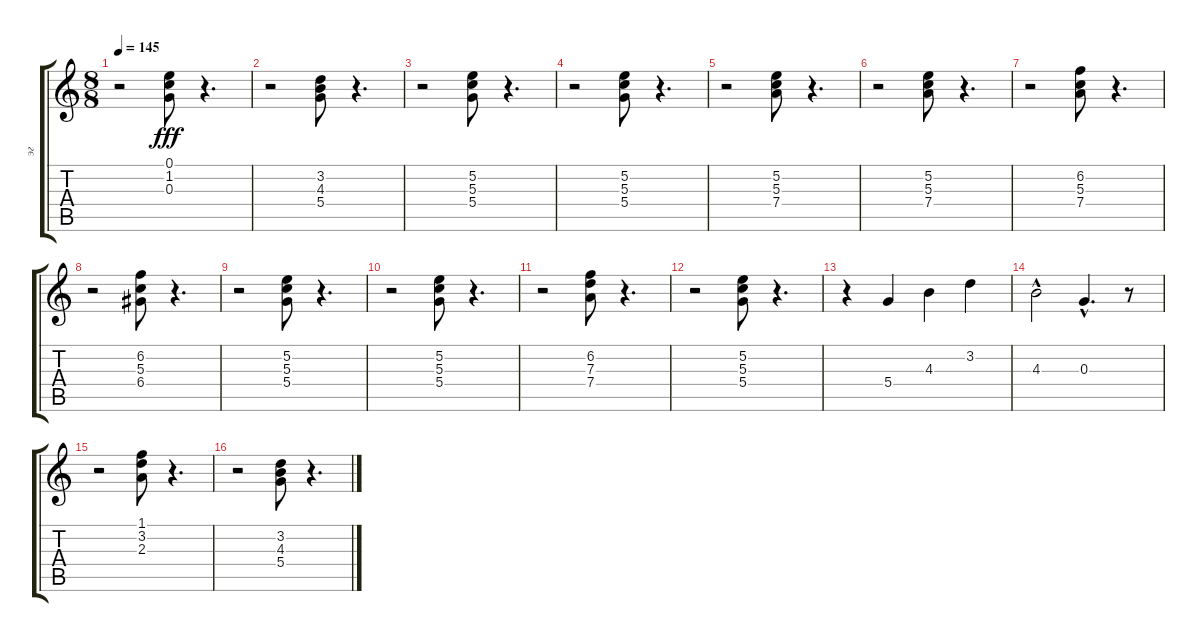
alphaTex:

\track ("эг" "эг") {instrument electricguitarclean}
\staff {score tabs}
\tuning (E4 B3 G3 D3 A2 E2) {hide}
\ts (8 8)
\tempo 145
\clef g2
\ks c
r.2{dy fff} (0.1 1.2 0.3).8 r.4{d} |
r.2 (3.2 4.3 5.4).8 r.4{d} |
r.2 (5.2 5.3 5.4).8 r.4{d} |
r.2 (5.2 5.3 5.4).8 r.4{d} |
r.2 (5.2 5.3 7.4).8 r.4{d} |
r.2 (5.2 5.3 7.4).8 r.4{d} |
r.2 (6.2 5.3 7.4).8 r.4{d} |
r.2 (6.2 5.3 6.4).8 r.4{d} |
r.2 (5.2 5.3 5.4).8 r.4{d} |
r.2 (5.2 5.3 5.4).8 r.4{d} |
r.2 (6.2 7.3 7.4).8 r.4{d} |
r.2 (5.2 5.3 5.4).8 r.4{d} |
r.4 5.4.4 4.3.4 3.2.4 |
4.3{hac}.2 0.3{hac}.4{d} r.8 |
r.2 (1.1 3.2 2.3).8 r.4{d} |
r.2 (3.2 4.3 5.4).8 r.4{d}
